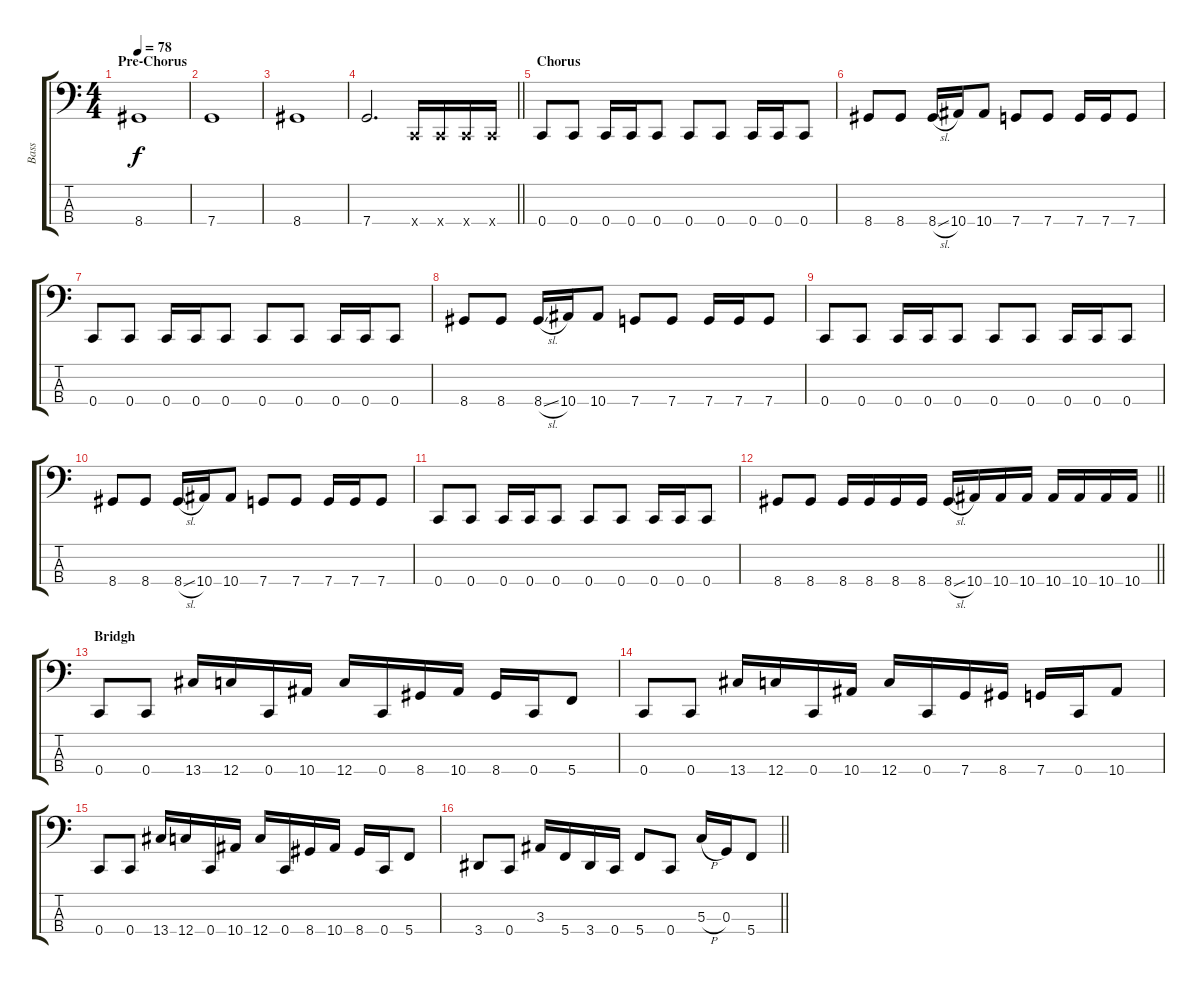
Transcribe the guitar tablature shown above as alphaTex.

\track ("Bass" "Bass") {instrument electricbassfinger}
\staff {score tabs}
\tuning (F2 C2 G1 C1) {hide}
\ts (4 4)
\section ("" "Pre-Chorus")
\tempo 78
\clef f4
\ks c
8.4.1{dy f} |
7.4.1 |
8.4.1 |
\barLineRight lightlight
7.4.2{d} 0.4{x}.16 0.4{x}.16 0.4{x}.16 0.4{x}.16 |
\section ("" "Chorus")
0.4.8 0.4.8 0.4.16 0.4.16 0.4.8 0.4.8 0.4.8 0.4.16 0.4.16 0.4.8 |
8.4.8 8.4.8 8.4{sl}.16 10.4.16 10.4.8 7.4.8 7.4.8 7.4.16 7.4.16 7.4.8 |
0.4.8 0.4.8 0.4.16 0.4.16 0.4.8 0.4.8 0.4.8 0.4.16 0.4.16 0.4.8 |
8.4.8 8.4.8 8.4{sl}.16 10.4.16 10.4.8 7.4.8 7.4.8 7.4.16 7.4.16 7.4.8 |
0.4.8 0.4.8 0.4.16 0.4.16 0.4.8 0.4.8 0.4.8 0.4.16 0.4.16 0.4.8 |
8.4.8 8.4.8 8.4{sl}.16 10.4.16 10.4.8 7.4.8 7.4.8 7.4.16 7.4.16 7.4.8 |
0.4.8 0.4.8 0.4.16 0.4.16 0.4.8 0.4.8 0.4.8 0.4.16 0.4.16 0.4.8 |
\barLineRight lightlight
8.4.8 8.4.8 8.4.16 8.4.16 8.4.16 8.4.16 8.4{sl}.16 10.4.16 10.4.16 10.4.16 10.4.16 10.4.16 10.4.16 10.4.16 |
\section ("" "Bridgh")
0.4.8 0.4.8 13.4.16 12.4.16 0.4.16 10.4.16 12.4.16 0.4.16 8.4.16 10.4.16 8.4.16 0.4.16 5.4.8 |
0.4.8 0.4.8 13.4.16 12.4.16 0.4.16 10.4.16 12.4.16 0.4.16 7.4.16 8.4.16 7.4.16 0.4.16 10.4.8 |
0.4.8 0.4.8 13.4.16 12.4.16 0.4.16 10.4.16 12.4.16 0.4.16 8.4.16 10.4.16 8.4.16 0.4.16 5.4.8 |
\barLineRight lightlight
3.4.8 0.4.8 3.3.16 5.4.16 3.4.16 0.4.16 5.4.8 0.4.8 5.3{h}.16 0.3.16 5.4.8
